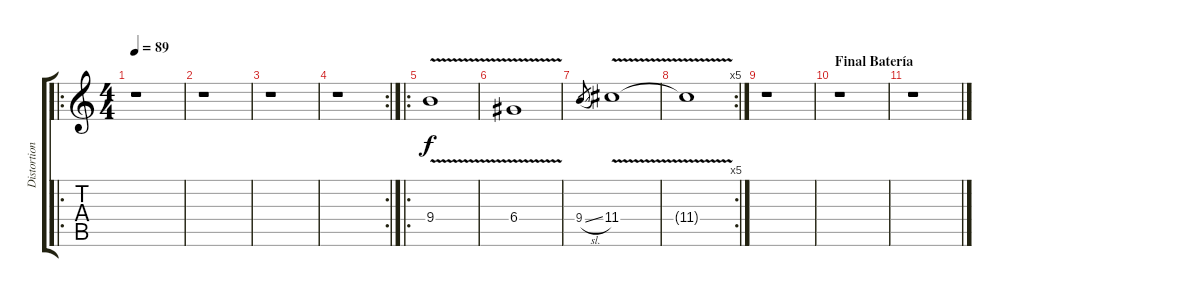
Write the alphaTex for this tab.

\track ("Distortion Guitar" "Distortion") {instrument distortionguitar}
\staff {score tabs}
\tuning (E4 B3 G3 D3 A2 E2) {hide}
\ro
\ts (4 4)
\tempo 89
\clef g2
\ks c
r.1{dy f} |
r.1 |
r.1 |
\rc 2
r.1 |
\ro
9.4{v}.1 |
6.4{v}.1 |
9.4{sl}.8{gr} 11.4{v}.1 |
\rc 5
11.4{t}.1 |
r.1 |
\section ("" "Final Batería")
r.1 |
r.1
